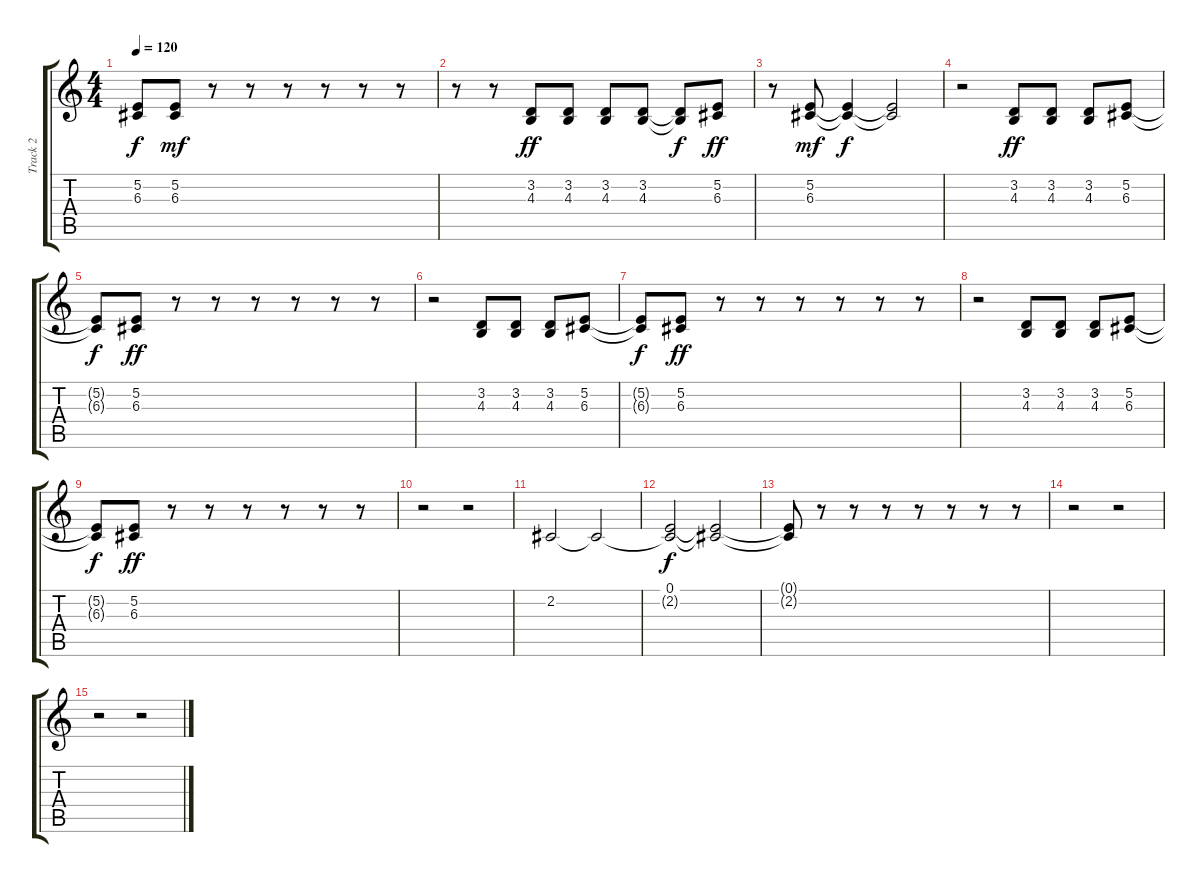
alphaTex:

\track ("Track 2" "Track 2") {instrument tenorsax}
\staff {score tabs}
\tuning (E4 B3 G3 D3 A2 E2) {hide}
\ts (4 4)
\tempo 120
\clef g2
\ks c
(5.2{t} 6.3{t}).8{dy f} (5.2 6.3).8{dy mf} r.8 r.8 r.8 r.8 r.8 r.8 |
r.8 r.8 (3.2 4.3).8{dy ff} (3.2 4.3).8 (3.2 4.3).8 (3.2 4.3).8 (3.2{t} 4.3{t}).8{dy f} (5.2 6.3).8{dy ff} |
r.8 (5.2 6.3).8{dy mf} (5.2{t} 6.3{t}).4{dy f} (5.2{t} 6.3{t}).2 |
r.2 (3.2 4.3).8{dy ff} (3.2 4.3).8 (3.2 4.3).8 (5.2 6.3).8 |
(5.2{t} 6.3{t}).8{dy f} (5.2 6.3).8{dy ff} r.8 r.8 r.8 r.8 r.8 r.8 |
r.2 (3.2 4.3).8 (3.2 4.3).8 (3.2 4.3).8 (5.2 6.3).8 |
(5.2{t} 6.3{t}).8{dy f} (5.2 6.3).8{dy ff} r.8 r.8 r.8 r.8 r.8 r.8 |
r.2 (3.2 4.3).8 (3.2 4.3).8 (3.2 4.3).8 (5.2 6.3).8 |
(5.2{t} 6.3{t}).8{dy f} (5.2 6.3).8{dy ff} r.8 r.8 r.8 r.8 r.8 r.8 |
r.2 r.2 |
2.2.2 2.2{t}.2 |
(0.1 2.2{t}).2{dy f} (0.1{t} 2.2{t}).2 |
(0.1{t} 2.2{t}).8 r.8 r.8 r.8 r.8 r.8 r.8 r.8 |
r.2 r.2 |
r.2 r.2
